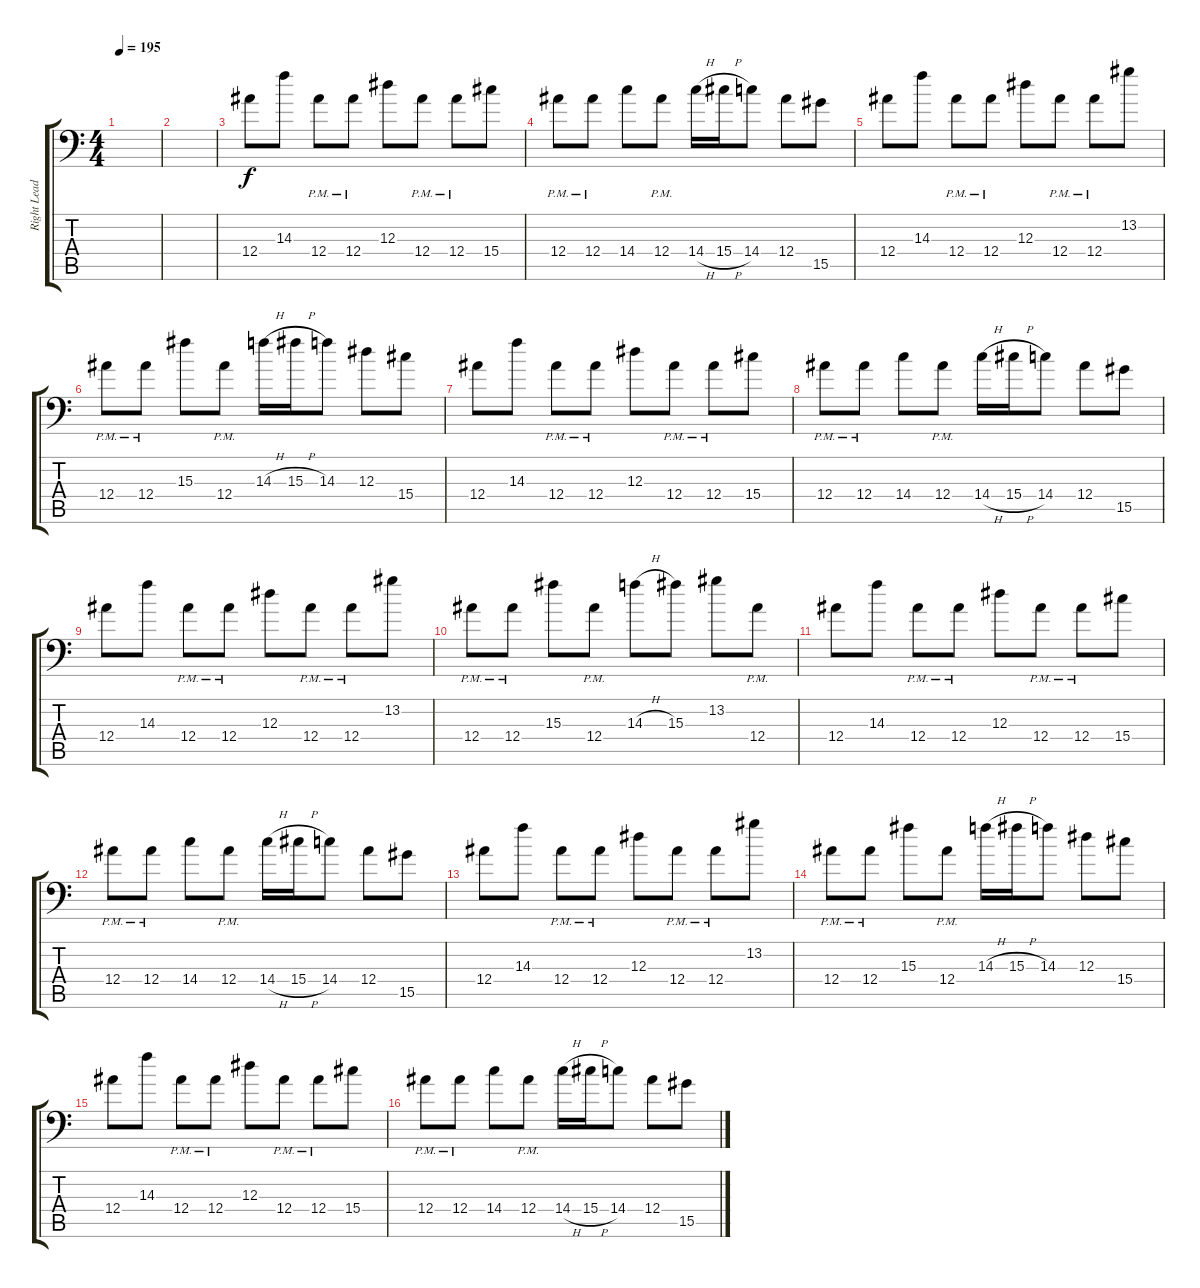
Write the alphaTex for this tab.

\track ("Right Lead 1" "Right Lead") {instrument distortionguitar}
\staff {score tabs}
\tuning (C4 G3 Eb3 Bb2 F2 Bb1) {hide}
\ts (4 4)
\tempo 195
\clef f4
\ks c
|
|
12.4.8 14.3.8 12.4{pm}.8 12.4{pm}.8 12.3.8 12.4{pm}.8 12.4{pm}.8 15.4.8 |
12.4{pm}.8 12.4{pm}.8 14.4.8 12.4{pm}.8 14.4{h}.16 15.4{h}.16 14.4.8 12.4.8 15.5.8 |
12.4.8 14.3.8 12.4{pm}.8 12.4{pm}.8 12.3.8 12.4{pm}.8 12.4{pm}.8 13.2.8 |
12.4{pm}.8 12.4{pm}.8 15.3.8 12.4{pm}.8 14.3{h}.16 15.3{h}.16 14.3.8 12.3.8 15.4.8 |
12.4.8 14.3.8 12.4{pm}.8 12.4{pm}.8 12.3.8 12.4{pm}.8 12.4{pm}.8 15.4.8 |
12.4{pm}.8 12.4{pm}.8 14.4.8 12.4{pm}.8 14.4{h}.16 15.4{h}.16 14.4.8 12.4.8 15.5.8 |
12.4.8 14.3.8 12.4{pm}.8 12.4{pm}.8 12.3.8 12.4{pm}.8 12.4{pm}.8 13.2.8 |
12.4{pm}.8 12.4{pm}.8 15.3.8 12.4{pm}.8 14.3{h}.8 15.3.8 13.2.8 12.4{pm}.8 |
12.4.8 14.3.8 12.4{pm}.8 12.4{pm}.8 12.3.8 12.4{pm}.8 12.4{pm}.8 15.4.8 |
12.4{pm}.8 12.4{pm}.8 14.4.8 12.4{pm}.8 14.4{h}.16 15.4{h}.16 14.4.8 12.4.8 15.5.8 |
12.4.8 14.3.8 12.4{pm}.8 12.4{pm}.8 12.3.8 12.4{pm}.8 12.4{pm}.8 13.2.8 |
12.4{pm}.8 12.4{pm}.8 15.3.8 12.4{pm}.8 14.3{h}.16 15.3{h}.16 14.3.8 12.3.8 15.4.8 |
12.4.8 14.3.8 12.4{pm}.8 12.4{pm}.8 12.3.8 12.4{pm}.8 12.4{pm}.8 15.4.8 |
12.4{pm}.8 12.4{pm}.8 14.4.8 12.4{pm}.8 14.4{h}.16 15.4{h}.16 14.4.8 12.4.8 15.5.8
